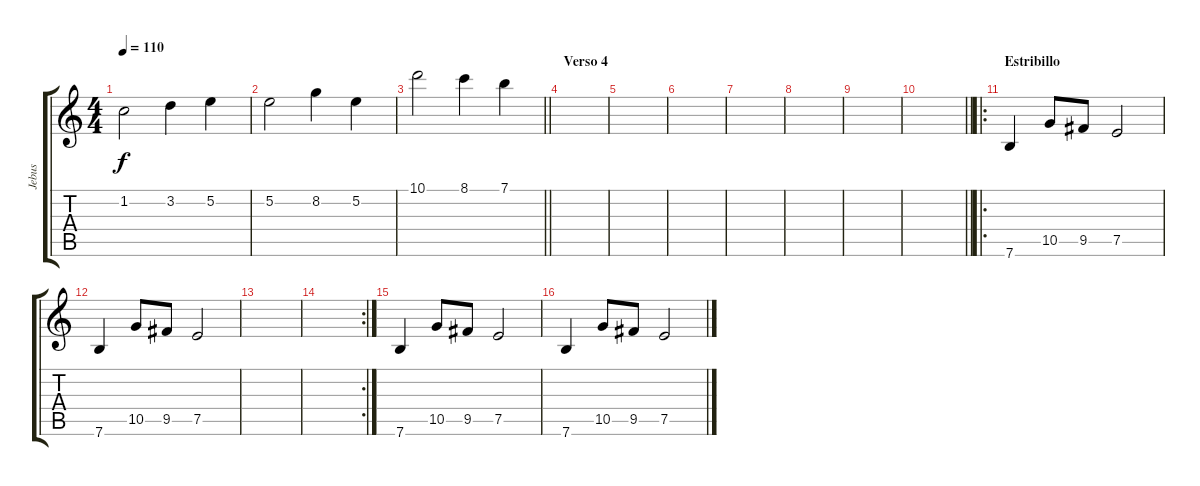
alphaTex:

\track ("Jebus" "Jebus") {instrument distortionguitar}
\staff {score tabs}
\tuning (E4 B3 G3 D3 A2 E2) {hide}
\ts (4 4)
\tempo 110
\clef g2
\ks c
1.2.2{dy f} 3.2.4 5.2.4 |
5.2.2 8.2.4 5.2.4 |
\barLineRight lightlight
10.1.2 8.1.4 7.1.4 |
\section ("" "Verso 4")
|
|
|
|
|
|
\barLineRight lightlight
|
\ro
\section ("" "Estribillo")
7.6.4 10.5.8 9.5.8 7.5.2 |
7.6.4 10.5.8 9.5.8 7.5.2 |
|
\rc 2
|
7.6.4 10.5.8 9.5.8 7.5.2 |
7.6.4 10.5.8 9.5.8 7.5.2
